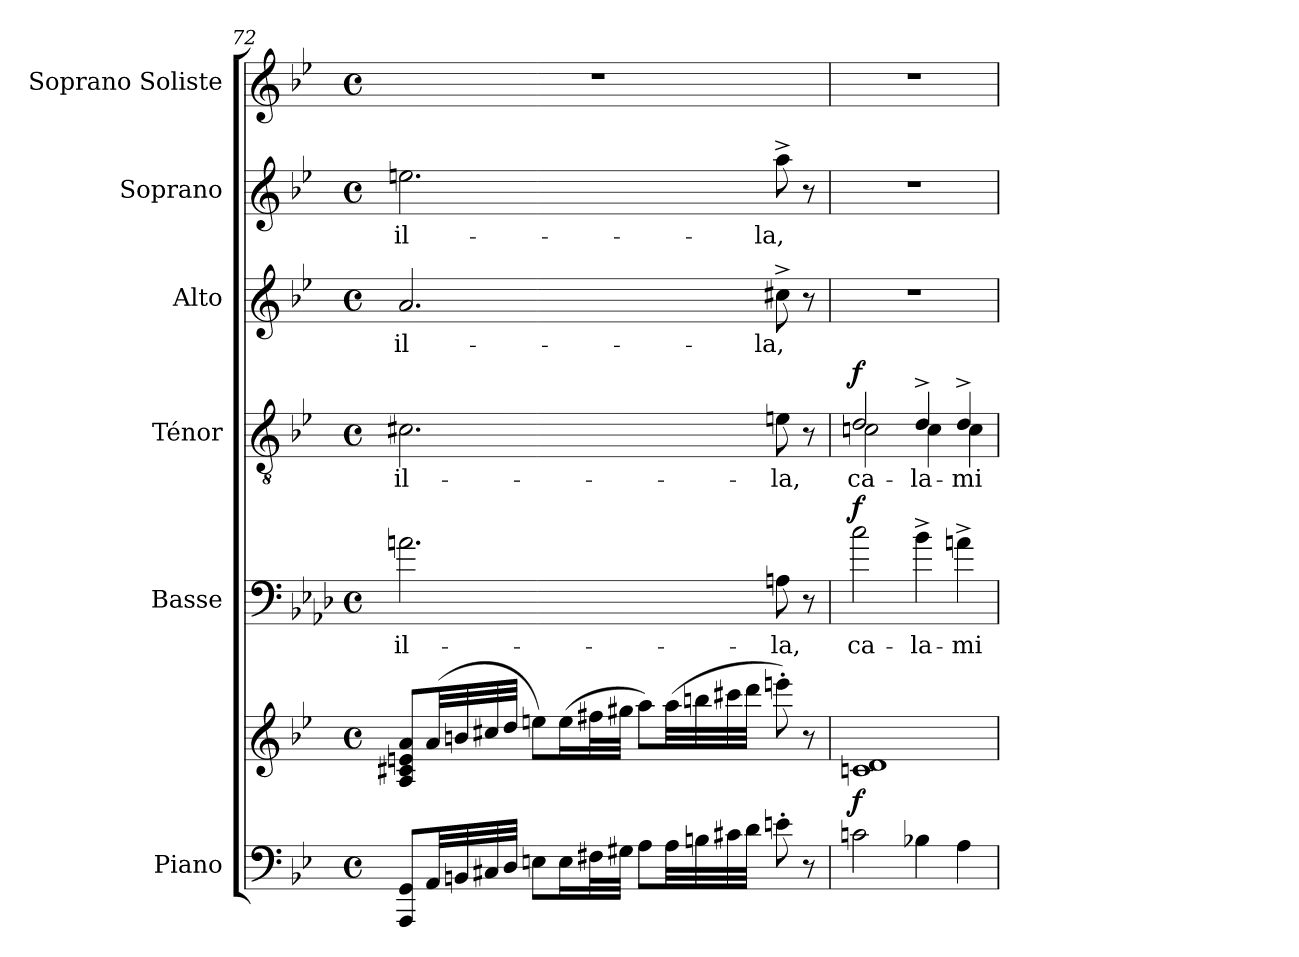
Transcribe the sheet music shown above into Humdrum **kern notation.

**kern	**kern	**dynam	**kern	**text	**dynam	**kern	**text	**dynam	**kern	**text	**kern	**text	**kern
*part6	*part6	*part6	*part5	*part5	*part5	*part4	*part4	*part4	*part3	*part3	*part2	*part2	*part1
*staff7	*staff6	*staff6/7	*staff5	*staff5	*staff5	*staff4	*staff4	*staff4	*staff3	*staff3	*staff2	*staff2	*staff1
*I"Piano	*	*	*I"Basse	*	*	*I"Ténor	*	*	*I"Alto	*	*I"Soprano	*	*I"Soprano Soliste
*I'Pno.	*	*	*I'B.	*	*	*I'T.	*	*	*I'A.	*	*I'S.	*	*
!!LO:LB:g=z
*clefF4	*clefG2	*	*clefF4	*	*	*clefGv2	*	*	*clefG2	*	*clefG2	*	*clefG2
*	*	*	*ITrd8c14	*	*	*	*	*	*	*	*	*	*
*k[b-e-]	*k[b-e-]	*	*k[b-e-a-d-]	*	*	*k[b-e-]	*	*	*k[b-e-]	*	*k[b-e-]	*	*k[b-e-]
*M4/4	*M4/4	*	*M4/4	*	*	*M4/4	*	*	*M4/4	*	*M4/4	*	*M4/4
*met(c)	*met(c)	*	*met(c)	*	*	*met(c)	*	*	*met(c)	*	*met(c)	*	*met(c)
=72	=72	=72	=72	=72	=72	=72	=72	=72	=72	=72	=72	=72	=72
8AAA/ 8GG/L	8A/ 8c#X/ 8en/ 8a/L	.	2.Ani\	il-	.	2.c#X\	il-	.	2.a/	il-	2.een\	il-	1r
32AA/LL	(32a/LL	.	.	.	.	.	.	.	.	.	.	.	.
32BBn/	32bn/	.	.	.	.	.	.	.	.	.	.	.	.
32C#X/	32cc#X/	.	.	.	.	.	.	.	.	.	.	.	.
32D/JJJ	32dd/JJJ	.	.	.	.	.	.	.	.	.	.	.	.
8En\L	8een\L)	.	.	.	.	.	.	.	.	.	.	.	.
16E\L	(16ee\L	.	.	.	.	.	.	.	.	.	.	.	.
32F#X\L	32ff#X\L	.	.	.	.	.	.	.	.	.	.	.	.
32G#X\JJJ	32gg#X\JJJ	.	.	.	.	.	.	.	.	.	.	.	.
8A\L	8aa\L)	.	.	.	.	.	.	.	.	.	.	.	.
32A\LL	(32aa\LL	.	.	.	.	.	.	.	.	.	.	.	.
32Bn\	32bbn\	.	.	.	.	.	.	.	.	.	.	.	.
32c#X\	32ccc#X\	.	.	.	.	.	.	.	.	.	.	.	.
32d\JJJ	32ddd\JJJ	.	.	.	.	.	.	.	.	.	.	.	.
8en'\	8eeen'\)	.	8AAni\	-la,	.	8en\	-la,	.	8cc#X^\	-la,	8aa^\	-la,	.
8r	8r	.	8r	.	.	8r	.	.	8r	.	8r	.	.
=73	=73	=73	=73	=73	=73	=73	=73	=73	=73	=73	=73	=73	=73
*	*	*	*	*	*	*^	*	*	*	*	*	*	*
!	!	!LO:DY:b	!	!	!LO:DY:a	!	!	!	!LO:DY:a	!	!	!	!	!
2cn\	1cn 1d	f	2ci\	ca-	f	2d/	2cn\	ca-	f	1r	.	1r	.	1r
4B-X\	.	.	4B-^i\	-la-	.	4d^/	4c\	-la-	.	.	.	.	.	.
4A\	.	.	4An^i\	-mi-	.	4d^/	4c\	-mi-	.	.	.	.	.	.
*	*	*	*	*	*	*v	*v	*	*	*	*	*	*	*
=	=	=	=	=	=	=	=	=	=	=	=	=	=
*-	*-	*-	*-	*-	*-	*-	*-	*-	*-	*-	*-	*-	*-
